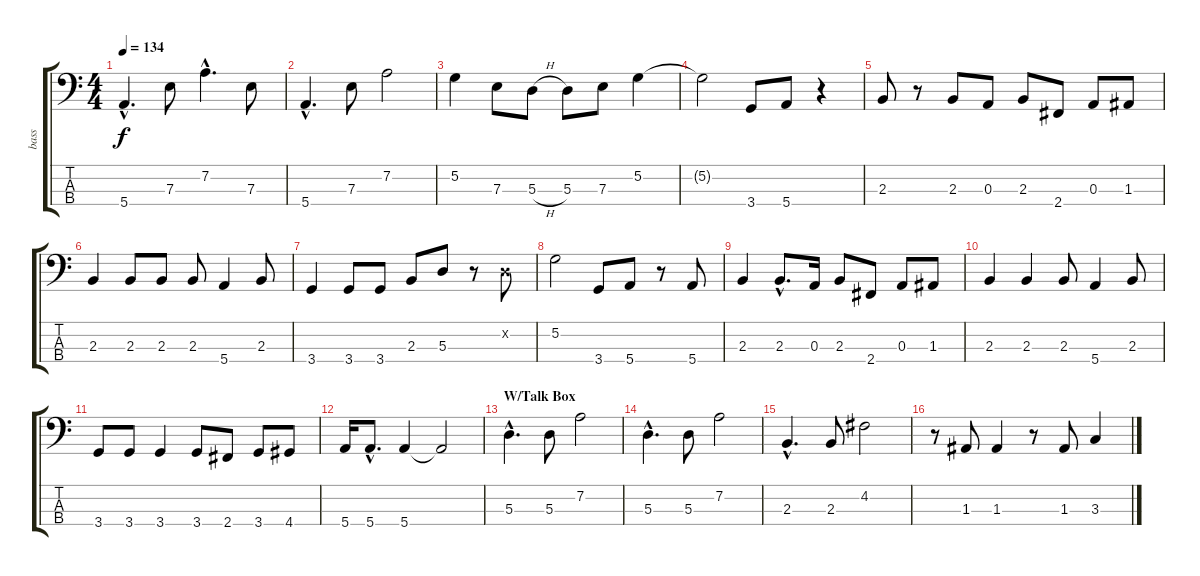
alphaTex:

\track ("bass" "bass") {instrument electricbasspick}
\staff {score tabs}
\tuning (G2 D2 A1 E1) {hide}
\ts (4 4)
\tempo 134
\clef f4
\ks c
5.4{hac}.4{d dy f} 7.3.8 7.2{hac}.4{d} 7.3.8 |
5.4{hac}.4{d} 7.3.8 7.2.2 |
5.2.4 7.3.8 5.3{h}.8 5.3.8 7.3.8 5.2.4 |
5.2{t}.2 3.4.8 5.4.8 r.4 |
2.3.8 r.8 2.3.8 0.3.8 2.3.8 2.4.8 0.3.8 1.3.8 |
2.3.4 2.3.8 2.3.8 2.3.8 5.4.4 2.3.8 |
3.4.4 3.4.8 3.4.8 2.3.8 5.3.8 r.8 0.2{x}.8 |
5.2.2 3.4.8 5.4.8 r.8 5.4.8 |
2.3.4 2.3{hac}.8{d} 0.3.16 2.3.8 2.4.8 0.3.8 1.3.8 |
2.3.4 2.3.4 2.3.8 5.4.4 2.3.8 |
3.4.8 3.4.8 3.4.4 3.4.8 2.4.8 3.4.8 4.4.8 |
5.4.16 5.4{hac}.8{d} 5.4.4 5.4{t}.2 |
\section ("" "W/Talk Box")
5.3{hac}.4{d} 5.3.8 7.2.2 |
5.3{hac}.4{d} 5.3.8 7.2.2 |
2.3{hac}.4{d} 2.3.8 4.2.2 |
r.8 1.3.8 1.3.4 r.8 1.3.8 3.3.4
